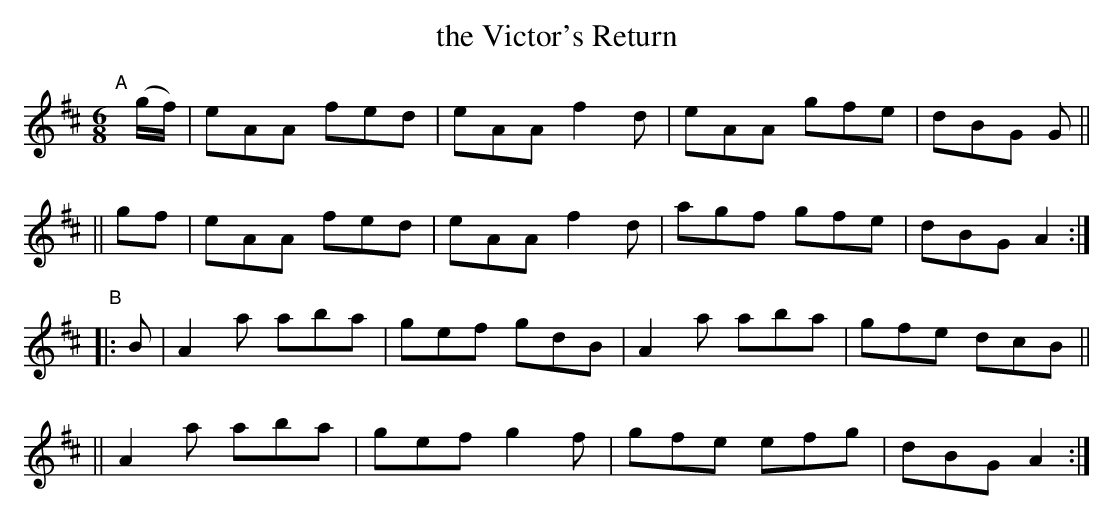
X:1
T: the Victor's Return
M: 6/8
L: 1/8
K: Amix
"^A"\
[|](g/f/) | eAA fed | eAA f2d | eAA gfe | dBG G ||
||   gf   | eAA fed | eAA f2d | agf gfe | dBG A2 :|
"^B"|: B \
 | A2a aba | gef gdB | A2a aba | gfe dcB ||
|| A2a aba | gef g2f | gfe efg | dBG A2  :|
